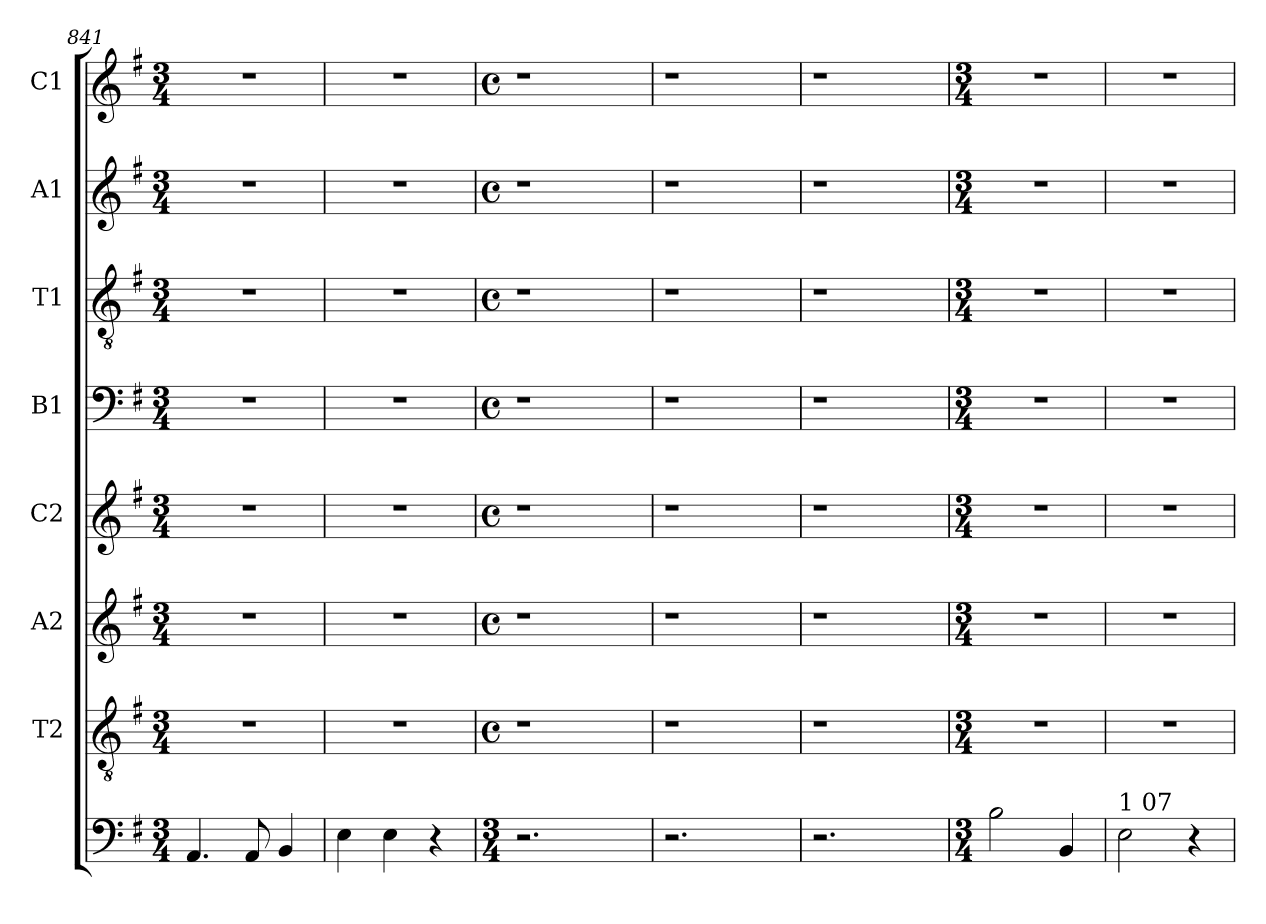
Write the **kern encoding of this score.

**kern	**kern	**kern	**kern	**kern	**kern	**kern	**kern
*part8	*part7	*part6	*part5	*part4	*part3	*part2	*part1
*staff8	*staff7	*staff6	*staff5	*staff4	*staff3	*staff2	*staff1
*	*I"T2	*I"A2	*I"C2	*I"B1	*I"T1	*I"A1	*I"C1
*	*I'T2	*I'A2	*I'C2	*I'B1	*I'T1	*I'A1	*I'C1
*clefF4	*clefGv2	*clefG2	*clefG2	*clefF4	*clefGv2	*clefG2	*clefG2
*k[f#]	*k[f#]	*k[f#]	*k[f#]	*k[f#]	*k[f#]	*k[f#]	*k[f#]
*G:	*G:	*G:	*G:	*G:	*G:	*G:	*G:
*M3/4	*M3/4	*M3/4	*M3/4	*M3/4	*M3/4	*M3/4	*M3/4
=841	=841	=841	=841	=841	=841	=841	=841
4.AA/	2.r	2.r	2.r	2.r	2.r	2.r	2.r
8AA/	.	.	.	.	.	.	.
4BB/	.	.	.	.	.	.	.
=842	=842	=842	=842	=842	=842	=842	=842
4E\	2.r	2.r	2.r	2.r	2.r	2.r	2.r
4E\	.	.	.	.	.	.	.
4r	.	.	.	.	.	.	.
=843	=843	=843	=843	=843	=843	=843	=843
*M3/4	*M4/4	*M4/4	*M4/4	*M4/4	*M4/4	*M4/4	*M4/4
*	*met(c)	*met(c)	*met(c)	*met(c)	*met(c)	*met(c)	*met(c)
2.r	1r	1r	1r	1r	1r	1r	1r
4ryy	.	.	.	.	.	.	.
=844	=844	=844	=844	=844	=844	=844	=844
2.r	1r	1r	1r	1r	1r	1r	1r
4ryy	.	.	.	.	.	.	.
=845	=845	=845	=845	=845	=845	=845	=845
2.r	1r	1r	1r	1r	1r	1r	1r
4ryy	.	.	.	.	.	.	.
=846	=846	=846	=846	=846	=846	=846	=846
*M3/4	*M3/4	*M3/4	*M3/4	*M3/4	*M3/4	*M3/4	*M3/4
2B\	2.r	2.r	2.r	2.r	2.r	2.r	2.r
4BB/	.	.	.	.	.	.	.
!!LO:LB:g=z
=847	=847	=847	=847	=847	=847	=847	=847
!LO:TX:a:t=1 07	!	!	!	!	!	!	!
2E\	2.r	2.r	2.r	2.r	2.r	2.r	2.r
4r	.	.	.	.	.	.	.
=	=	=	=	=	=	=	=
*-	*-	*-	*-	*-	*-	*-	*-
